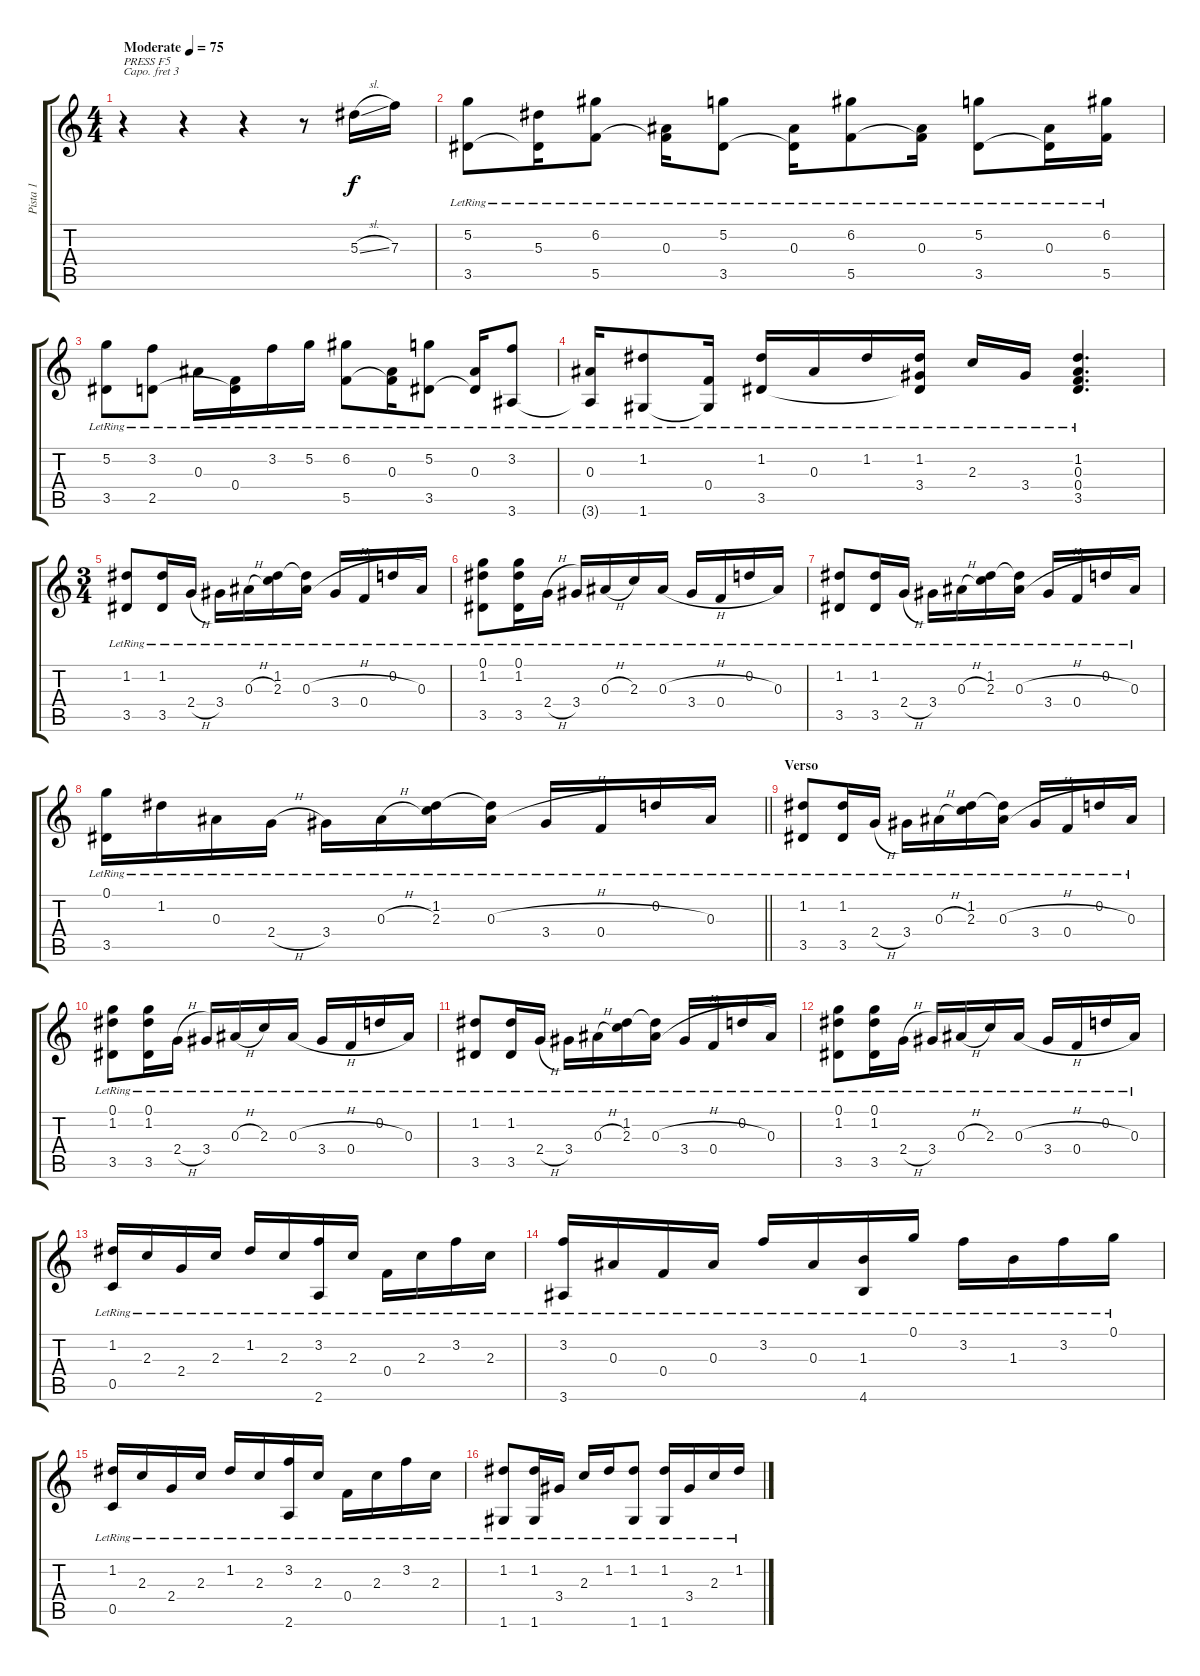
\track ("Pista 1" "Pista 1") {instrument acousticguitarsteel}
\staff {score tabs}
\capo 3
\tuning (E4 B3 G3 D3 A2 E2) {hide}
\ts (4 4)
\tempo (75 "Moderate")
\clef g2
\ks c
r.4{txt "PRESS F5" dy f instrument acousticguitarsteel} r.4 r.4 r.8 5.3{sl}.16 7.3.16 |
(5.2{lr} 3.5{lr}).8 (5.3{lr} 3.5{t}).16 (6.2{lr} 5.5{lr}).8 (0.3{lr} 5.5{t}).16 (5.2{lr} 3.5{lr}).8 (0.3{lr} 3.5{t}).16 (6.2{lr} 5.5).8 (0.3{lr} 5.5{t}).16 (5.2{lr} 3.5).8 (0.3{lr} 3.5{t}).16 (6.2{lr} 5.5).16 |
(5.2{lr} 3.5{lr}).8 (3.2{lr} 2.5{lr}).8 0.3{lr}.16 (0.4{lr} 2.5{t}).16 3.2{lr}.16 5.2{lr}.16 (6.2{lr} 5.5{lr}).8 (0.3{lr} 5.5{t}).16 (5.2{lr} 3.5).8 (0.3{lr} 3.5{t}).16 (3.2{lr} 3.6{lr}).8 |
(0.3{lr} 3.6{t}).16 (1.2{lr} 1.6{lr}).8 (0.4{lr} 1.6{t}).16 (1.2{lr} 3.5{lr}).16 0.3{lr}.16 1.2{lr}.16 (1.2{lr} 3.4 3.5{t}).16 2.3{lr}.16 3.4{lr}.16 (1.2 0.3{lr} 0.4 3.5).4{d} |
\ts (3 4)
(1.2{lr} 3.5{lr}).8 (1.2{lr} 3.5{lr}).16 2.4{h lr}.16 3.4{lr}.16 0.3{h lr}.16 (1.2{lr} 2.3{lr}).16 (1.2{t} 0.3{h lr}).16 3.4{lr}.16 0.4{lr}.16 0.2{lr}.16 0.3{lr}.16 |
(0.1{lr} 1.2{lr} 3.5{lr}).8 (0.1{lr} 1.2{lr} 3.5{lr}).16 2.4{h lr}.16 3.4{lr}.16 0.3{h lr}.16 2.3{lr}.16 0.3{h lr}.16 3.4{lr}.16 0.4{lr}.16 0.2{lr}.16 0.3{lr}.16 |
(1.2{lr} 3.5{lr}).8 (1.2{lr} 3.5{lr}).16 2.4{h lr}.16 3.4{lr}.16 0.3{h lr}.16 (1.2{lr} 2.3{lr}).16 (1.2{t} 0.3{h lr}).16 3.4{lr}.16 0.4{lr}.16 0.2{lr}.16 0.3{lr}.16 |
\barLineRight lightlight
(0.1{lr} 3.5{lr}).16 1.2{lr}.16 0.3{lr}.16 2.4{h lr}.16 3.4{lr}.16 0.3{h lr}.16 (1.2{lr} 2.3{lr}).16 (1.2{t} 0.3{h lr}).16 3.4{lr}.16 0.4{lr}.16 0.2{lr}.16 0.3{lr}.16 |
\section ("" "Verso")
(1.2{lr} 3.5{lr}).8 (1.2{lr} 3.5{lr}).16 2.4{h lr}.16 3.4{lr}.16 0.3{h lr}.16 (1.2{lr} 2.3{lr}).16 (1.2{t} 0.3{h lr}).16 3.4{lr}.16 0.4{lr}.16 0.2{lr}.16 0.3{lr}.16 |
(0.1{lr} 1.2{lr} 3.5{lr}).8 (0.1{lr} 1.2{lr} 3.5{lr}).16 2.4{h lr}.16 3.4{lr}.16 0.3{h lr}.16 2.3{lr}.16 0.3{h lr}.16 3.4{lr}.16 0.4{lr}.16 0.2{lr}.16 0.3{lr}.16 |
(1.2{lr} 3.5{lr}).8 (1.2{lr} 3.5{lr}).16 2.4{h lr}.16 3.4{lr}.16 0.3{h lr}.16 (1.2{lr} 2.3{lr}).16 (1.2{t} 0.3{h lr}).16 3.4{lr}.16 0.4{lr}.16 0.2{lr}.16 0.3{lr}.16 |
(0.1{lr} 1.2{lr} 3.5{lr}).8 (0.1{lr} 1.2{lr} 3.5{lr}).16 2.4{h lr}.16 3.4{lr}.16 0.3{h lr}.16 2.3{lr}.16 0.3{h lr}.16 3.4{lr}.16 0.4{lr}.16 0.2{lr}.16 0.3{lr}.16 |
(1.2{lr} 0.5{lr}).16 2.3{lr}.16 2.4{lr}.16 2.3{lr}.16 1.2{lr}.16 2.3{lr}.16 (3.2{lr} 2.6{lr}).16 2.3{lr}.16 0.4{lr}.16 2.3{lr}.16 3.2{lr}.16 2.3{lr}.16 |
(3.2{lr} 3.6{lr}).16 0.3{lr}.16 0.4{lr}.16 0.3{lr}.16 3.2{lr}.16 0.3{lr}.16 (1.3{lr} 4.6{lr}).16 0.1{lr}.16 3.2{lr}.16 1.3{lr}.16 3.2{lr}.16 0.1{lr}.16 |
(1.2{lr} 0.5{lr}).16 2.3{lr}.16 2.4{lr}.16 2.3{lr}.16 1.2{lr}.16 2.3{lr}.16 (3.2{lr} 2.6{lr}).16 2.3{lr}.16 0.4{lr}.16 2.3{lr}.16 3.2{lr}.16 2.3{lr}.16 |
(1.2{lr} 1.6{lr}).8 (1.2{lr} 1.6{lr}).16 3.4{lr}.16 2.3{lr}.16 1.2{lr}.16 (1.2{lr} 1.6{lr}).8 (1.2{lr} 1.6{lr}).16 3.4{lr}.16 2.3{lr}.16 1.2{lr}.16
